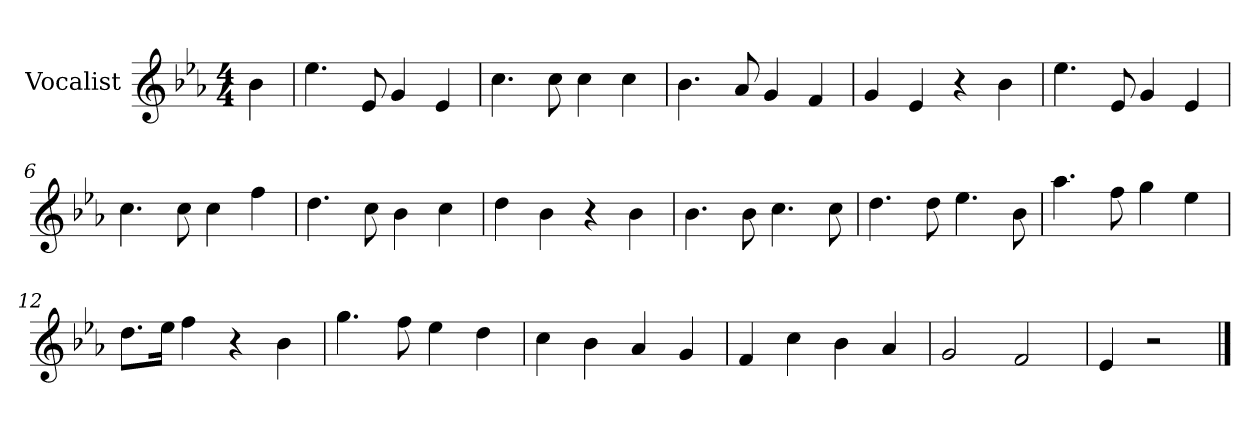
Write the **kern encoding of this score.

**kern
*part1
*staff1
*I"Vocalist
*k[b-e-a-]
*E-:
*M4/4
=
4b-
=1
4.ee-
8e-
4g
4e-
=2
4.cc
8cc
4cc
4cc
=3
4.b-
8a-
4g
4f
=4
4g
4e-
4r
4b-
=5
4.ee-
8e-
4g
4e-
=6
4.cc
8cc
4cc
4ff
=7
4.dd
8cc
4b-
4cc
=8
4dd
4b-
4r
4b-
=9
4.b-
8b-
4.cc
8cc
=10
4.dd
8dd
4.ee-
8b-
=11
4.aa-
8ff
4gg
4ee-
=12
8.ddL
16ee-Jk
4ff
4r
4b-
=13
4.gg
8ff
4ee-
4dd
=14
4cc
4b-
4a-
4g
=15
4f
4cc
4b-
4a-
=16
2g
2f
=17
4e-
2r
==
*-
